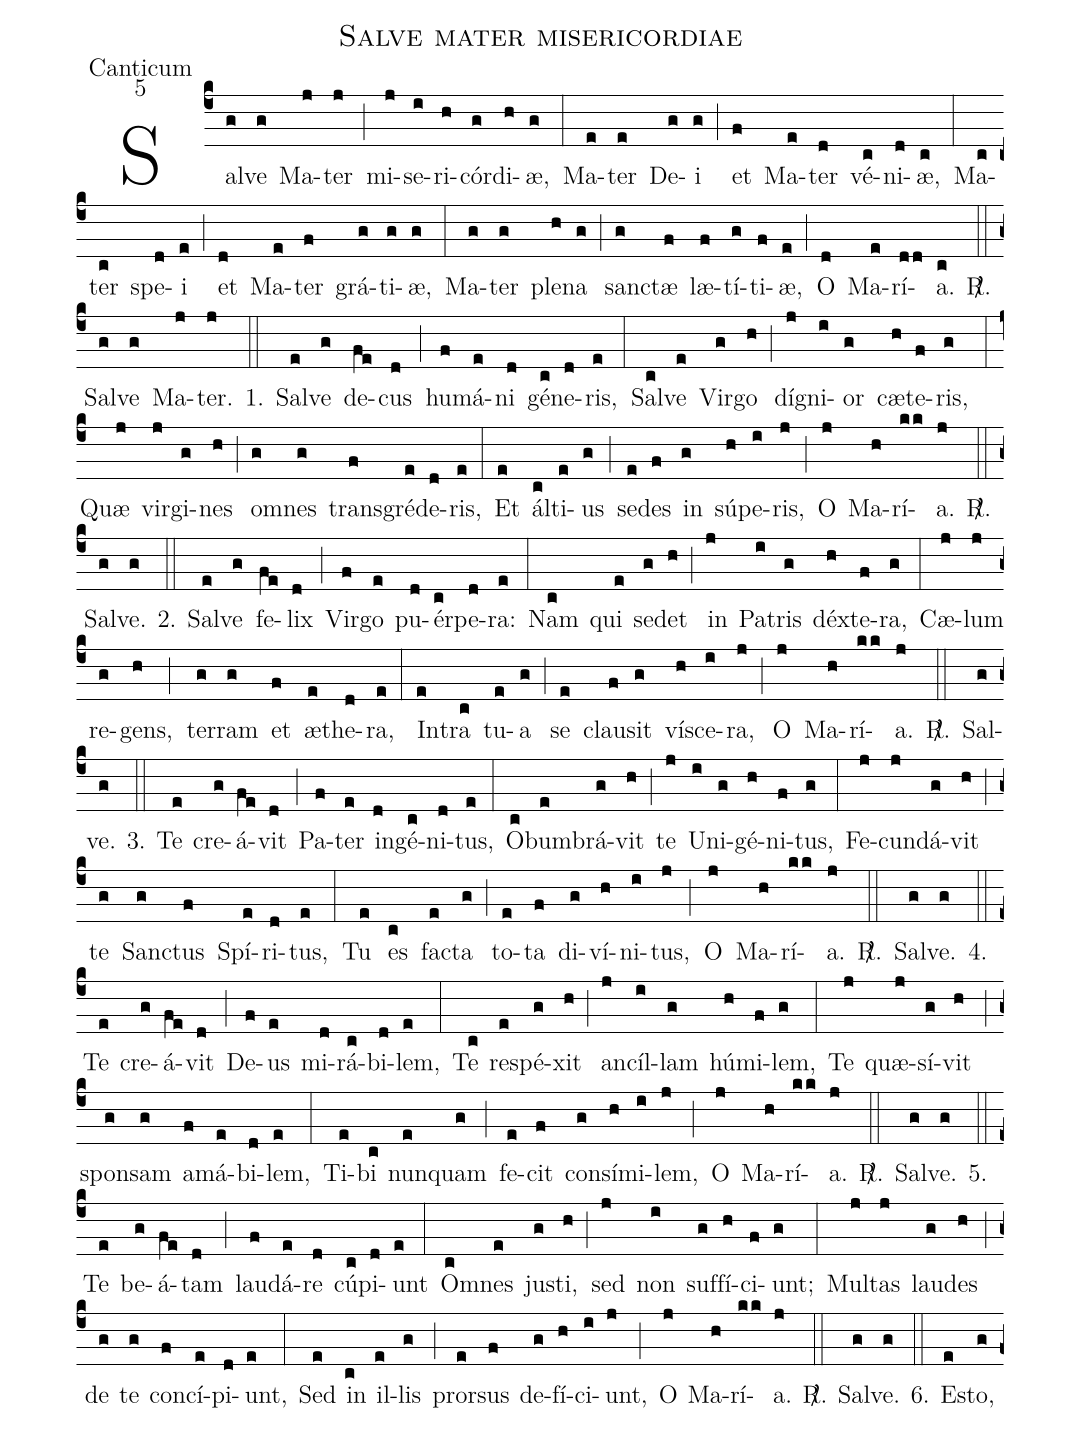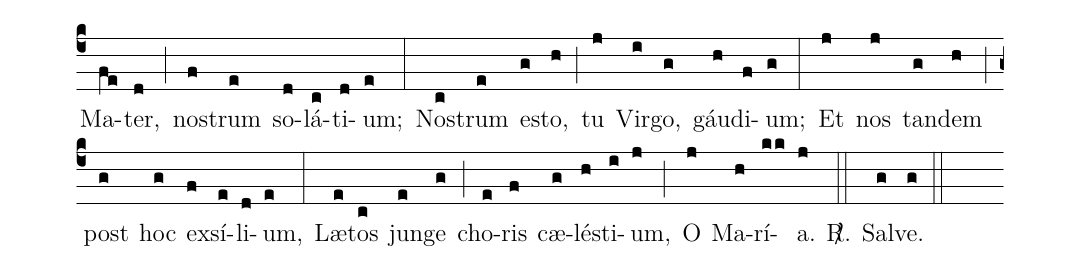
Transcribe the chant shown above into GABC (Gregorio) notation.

name:Salve mater misericordiae;
office-part:Canticum;
mode:5;
%%
(c4) Sal(g)ve(g) Ma(j)ter(j) (;) mi(j)se(i)ri(h)cór(g)di(h)æ,(g) (:) Ma(e)ter(e) De(g)i(g) (;) et(f) Ma(e)ter(d) vé(c)ni(d)æ,(c) (:) Ma(c)ter(c) spe(d)i(e) (;) et(d) Ma(e)ter(f) grá(g)ti(g)æ,(g) (:) Ma(g)ter(g) ple(h)na(g) (;) san(g)ctæ(f) læ(f)tí(g)ti(f)æ,(e) (;) O(d) Ma(e)rí(dd)a.(c) <sp>R/</sp>.(::) Sal(g)ve(g) Ma(j)ter.(j) 1.(::) Sal(e)ve(g) de(fe)cus(d) (;) hu(f)má(e)ni(d) gé(c)ne(d)ris,(e) (:) Sal(c)ve(e) Vir(g)go(h) (;) dí(j)gni(i)or(g) cæ(h)te(f)ris,(g) (:) Quæ(j) vir(j)gi(g)nes(h) (;) o(g)mnes(g) trans(f)gré(e)de(d)ris,(e) (:) Et(e) ál(c)ti(e)us(g) (;) se(e)des(f) in(g) sú(h)pe(i)ris,(j) (;) O(j) Ma(h)rí(kk)a.(j) <sp>R/</sp>.(::) Sal(g)ve.(g) 2.(::) Sal(e)ve(g) fe(fe)lix(d) (;) Vir(f)go(e) pu(d)ér(c)pe(d)ra:(e) (:) Nam(c) qui(e) se(g)det(h) (;) in(j) Pa(i)tris(g) déx(h)te(f)ra,(g) (:) Cæ(j)lum(j) re(g)gens,(h) (;) ter(g)ram(g) et(f) æ(e)the(d)ra,(e) (:) In(e)tra(c) tu(e)a(g) (;) se(e) clau(f)sit(g) ví(h)sce(i)ra,(j) (;) O(j) Ma(h)rí(kk)a.(j) <sp>R/</sp>.(::) Sal(g)ve.(g) 3.(::) Te(e) cre(g)á(fe)vit(d) (;) Pa(f)ter(e) in(d)gé(c)ni(d)tus,(e) (:) O(c)bum(e)brá(g)vit(h) (;) te(j) U(i)ni(g)gé(h)ni(f)tus,(g) (:) Fe(j)cun(j)dá(g)vit(h) (;) te(g) San(g)ctus(f) Spí(e)ri(d)tus,(e) (:) Tu(e) es(c) fa(e)cta(g) (;) to(e)ta(f) di(g)ví(h)ni(i)tus,(j) (;) O(j) Ma(h)rí(kk)a.(j) <sp>R/</sp>.(::) Sal(g)ve.(g) 4.(::) Te(e) cre(g)á(fe)vit(d) (;) De(f)us(e) mi(d)rá(c)bi(d)lem,(e) (:) Te(c) re(e)spé(g)xit(h) (;) an(j)cíl(i)lam(g) hú(h)mi(f)lem,(g) (:) Te(j) quæ(j)sí(g)vit(h) (;) spon(g)sam(g) a(f)má(e)bi(d)lem,(e) (:) Ti(e)bi(c) nun(e)quam(g) (;) fe(e)cit(f) con(g)sí(h)mi(i)lem,(j) (;) O(j) Ma(h)rí(kk)a.(j) <sp>R/</sp>.(::) Sal(g)ve.(g) 5.(::) Te(e) be(g)á(fe)tam(d) (;) lau(f)dá(e)re(d) cú(c)pi(d)unt(e) (:) O(c)mnes(e) ju(g)sti,(h) (;) sed(j) non(i) suf(g)fí(h)ci(f)unt;(g) (:) Mul(j)tas(j) lau(g)des(h) (;) de(g) te(g) con(f)cí(e)pi(d)unt,(e) (:) Sed(e) in(c) il(e)lis(g) (;) pror(e)sus(f) de(g)fí(h)ci(i)unt,(j) (;) O(j) Ma(h)rí(kk)a.(j) <sp>R/</sp>.(::) Sal(g)ve.(g) 6.(::) E(e)sto,(g) Ma(fe)ter,(d) (;) no(f)strum(e) so(d)lá(c)ti(d)um;(e) (:) No(c)strum(e) e(g)sto,(h) (;) tu(j) Vir(i)go,(g) gáu(h)di(f)um;(g) (:) Et(j) nos(j) tan(g)dem(h) (;) post(g) hoc(g) ex(f)sí(e)li(d)um,(e) (:) Læ(e)tos(c) jun(e)ge(g) (;) cho(e)ris(f) cæ(g)lé(h)sti(i)um,(j) (;) O(j) Ma(h)rí(kk)a.(j) <sp>R/</sp>.(::) Sal(g)ve.(g) (::)
